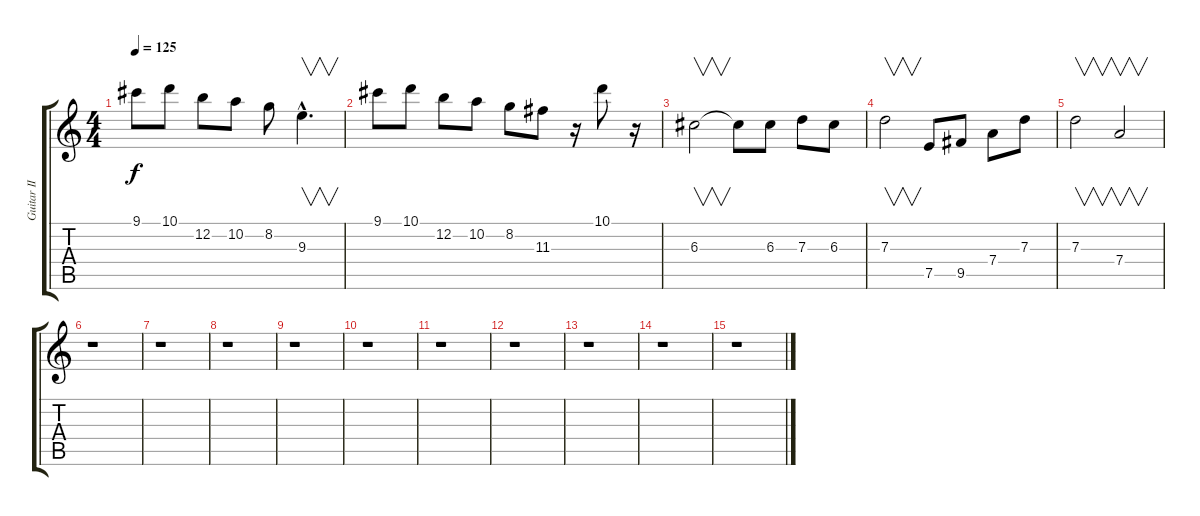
\track ("Guitar II" "Guitar II") {instrument distortionguitar}
\staff {score tabs}
\tuning (E4 B3 G3 D3 A2 E2) {hide}
\ts (4 4)
\tempo 125
\clef g2
\ks c
9.1.8{dy f} 10.1.8 12.2.8 10.2.8 8.2.8 9.3{hac}.4{v d} |
9.1.8 10.1.8 12.2.8 10.2.8 8.2.8 11.3.8 r.16 10.1.8 r.16 |
6.3.2{v} 6.3{t}.8 6.3.8 7.3.8 6.3.8 |
7.3.2{v} 7.5.8 9.5.8 7.4.8 7.3.8 |
7.3.2{v} 7.4.2{v} |
r.1 |
r.1 |
r.1 |
r.1 |
r.1 |
r.1 |
r.1 |
r.1 |
r.1 |
r.1
